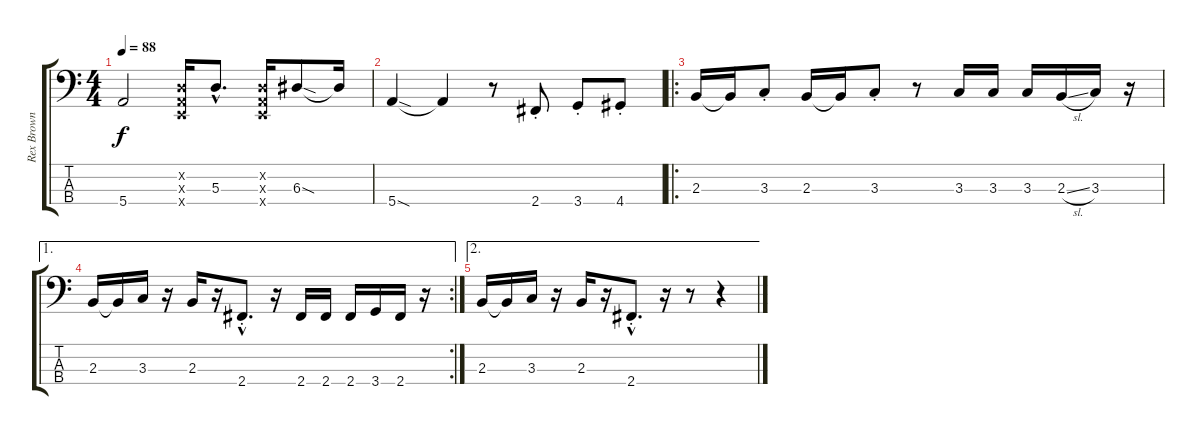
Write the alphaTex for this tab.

\track ("Rex Brown (Bass)" "Rex Brown ") {instrument electricbasspick}
\staff {score tabs}
\tuning (G2 D2 A1 E1) {hide}
\ts (4 4)
\tempo 88
\clef f4
\ks c
5.4{t}.2{dy f} (0.2{x} 0.3{x} 0.4{x}).16 5.3{hac}.8{d} (0.2{x} 0.3{x} 0.4{x}).16 6.3{sod}.8 6.3{t}.16 |
5.4{sod}.4 5.4{t}.4 r.8 2.4{st}.8 3.4{st}.8 4.4{st}.8 |
\ro
2.3.16 2.3{t}.16 3.3{st}.8 2.3.16 2.3{t}.16 3.3{st}.8 r.8 3.3.16 3.3.16 3.3.16 2.3{sl}.16 3.3.16 r.16 |
\ae 1
\rc 2
2.3.16 2.3{t}.16 3.3.16 r.16 2.3.16 r.16 2.4{hac st}.8{d} r.16 2.4.16 2.4.16 2.4.16 3.4.16 2.4.16 r.16 |
\ae 2
2.3.16 2.3{t}.16 3.3.16 r.16 2.3.16 r.16 2.4{hac st}.8{d} r.16 r.8 r.4
